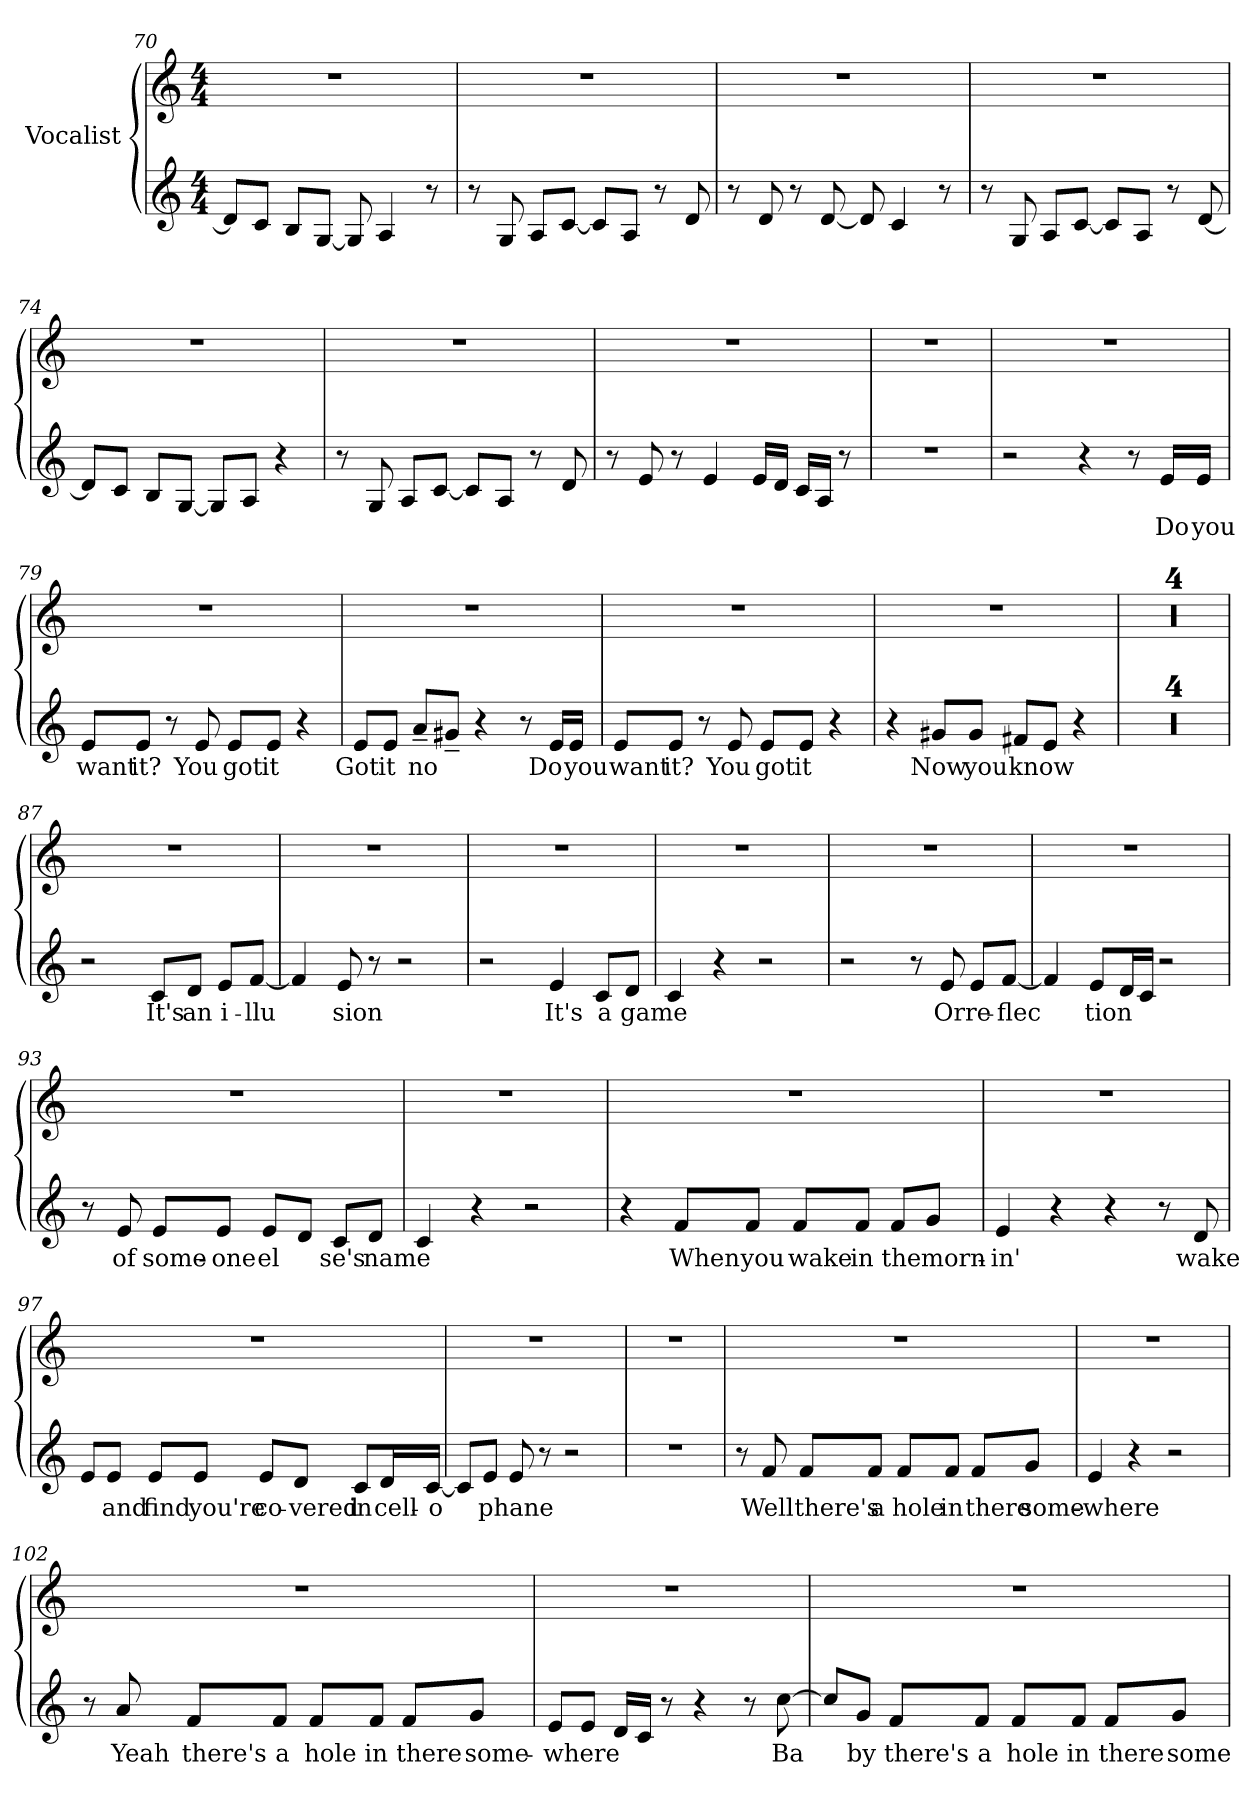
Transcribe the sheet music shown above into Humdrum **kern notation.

**kern	**text	**kern
*part1	*part1	*part1
*staff2	*staff2	*staff1
*I"Vocalist	*	*
*clefG2	*	*clefG2
*M4/4	*	*M4/4
=70	=70	=70
8d/L]	_	1r
8c/J	_	.
8B/L	_	.
[8G/J	_	.
8G]	_	.
4A	_	.
8r	.	.
=71	=71	=71
8r	.	1r
8G	_	.
8A/L	_	.
[8c/J	_	.
8c/L]	_	.
8A/J	_	.
8r	.	.
8d	_	.
=72	=72	=72
8r	.	1r
8d	_	.
8r	.	.
[8d	_	.
8d]	_	.
4c	_	.
8r	.	.
=73	=73	=73
8r	.	1r
8G	_	.
8A/L	_	.
[8c/J	_	.
8c/L]	_	.
8A/J	_	.
8r	.	.
[8d	_	.
=74	=74	=74
8d/L]	_	1r
8c/J	_	.
8B/L	_	.
[8G/J	_	.
8G/L]	_	.
8A/J	_	.
4r	.	.
=75	=75	=75
8r	.	1r
8G	_	.
8A/L	_	.
[8c/J	_	.
8c/L]	_	.
8A/J	_	.
8r	.	.
8d	_	.
=76	=76	=76
8r	.	1r
8e	_	.
8r	.	.
4e	_	.
16e/LL	_	.
16d/JJ	_	.
16c/LL	_	.
16A/JJ	_	.
8r	.	.
=77	=77	=77
1r	.	1r
=78	=78	=78
2r	.	1r
4r	.	.
8r	.	.
16e/LL	Do	.
16e/JJ	you	.
=79	=79	=79
8e/L	want	1r
8e/J	it?	.
8r	.	.
8e	You	.
8e/L	got	.
8e/J	it	.
4r	.	.
=80	=80	=80
8e/L	Got	1r
8e/J	it	.
8a~/L	no	.
8g#X~/J	_	.
4r	.	.
8r	.	.
16e/LL	Do	.
16e/JJ	you	.
=81	=81	=81
8e/L	want	1r
8e/J	it?	.
8r	.	.
8e	You	.
8e/L	got	.
8e/J	it	.
4r	.	.
=82	=82	=82
4r	.	1r
8g#X/L	Now	.
8g#/J	you	.
8f#X/L	know	.
8e/J	_	.
4r	.	.
=83	=83	=83
1r	.	1r
=84	=84	=84
1r	.	1r
=85	=85	=85
1r	.	1r
=86	=86	=86
1r	.	1r
=87	=87	=87
2r	.	1r
8c/L	It's	.
8d/J	an	.
8e/L	i-	.
[8f/J	-llu-	.
=88	=88	=88
4f]	_	1r
8e	-sion	.
8r	.	.
2r	.	.
=89	=89	=89
2r	.	1r
4e	It's	.
8c/L	a	.
8d/J	game	.
=90	=90	=90
4c	_	1r
4r	.	.
2r	.	.
=91	=91	=91
2r	.	1r
8r	.	.
8e	Or	.
8e/L	re-	.
[8f/J	-flec-	.
=92	=92	=92
4f]	_	1r
8e/L	-tion	.
16d/L	_	.
16c/JJ	_	.
2r	.	.
=93	=93	=93
8r	.	1r
8e	of	.
8e/L	some-	.
8e/J	-one	.
8e/L	el-	.
8d/J	_	.
8c/L	-se's	.
8d/J	name	.
=94	=94	=94
4c	_	1r
4r	.	.
2r	.	.
=95	=95	=95
4r	.	1r
8f/L	When	.
8f/J	you	.
8f/L	wake	.
8f/J	in	.
8f/L	the	.
8g/J	morn-	.
=96	=96	=96
4e	-in'	1r
4r	.	.
4r	.	.
8r	.	.
8d	wake	.
=97	=97	=97
8e/L	_	1r
8e/J	and	.
8e/L	find	.
8e/J	you're	.
8e/L	co-	.
8d/J	-vered	.
8c/L	in	.
16d/L	cell-	.
[16c/JJ	-o-	.
=98	=98	=98
8c/L]	_	1r
8e/J	-phane	.
8e	_	.
8r	.	.
2r	.	.
=99	=99	=99
1r	.	1r
=100	=100	=100
8r	.	1r
8f	Well	.
8f/L	there's	.
8f/J	a	.
8f/L	hole	.
8f/J	in	.
8f/L	there	.
8g/J	some-	.
=101	=101	=101
4e	-where	1r
4r	.	.
2r	.	.
=102	=102	=102
8r	.	1r
8a	Yeah	.
8f/L	there's	.
8f/J	a	.
8f/L	hole	.
8f/J	in	.
8f/L	there	.
8g/J	some-	.
=103	=103	=103
8e/L	-where	1r
8e/J	_	.
16d/LL	_	.
16c/JJ	_	.
8r	.	.
4r	.	.
8r	.	.
[8cc	Ba-	.
=104	=104	=104
8cc/L]	_	1r
8g/J	-by	.
8f/L	there's	.
8f/J	a	.
8f/L	hole	.
8f/J	in	.
8f/L	there	.
8g/J	some-	.
=	=	=
*-	*-	*-
